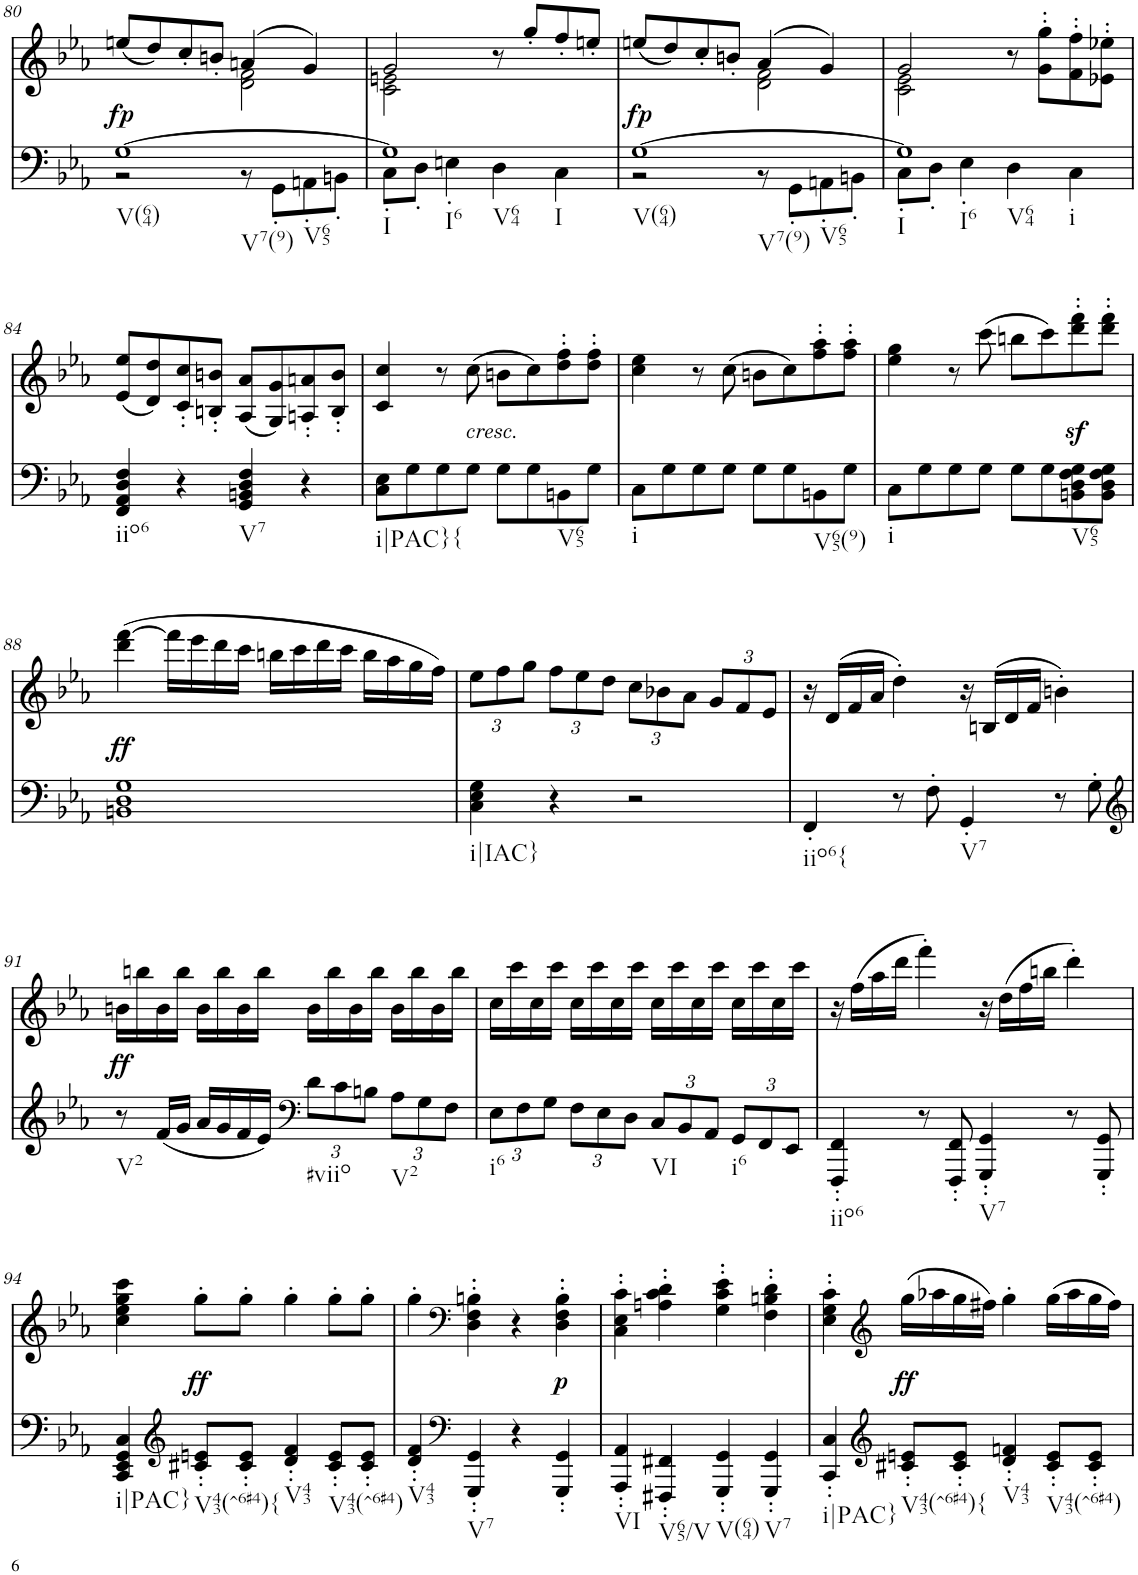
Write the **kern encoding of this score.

**kern	**kern	**dynam
*part2	*part1	*part1
*staff2	*staff1	*staff1
*I"piano	*I"piano	*
*I'Pno	*I'Pno	*
!!LO:PB:g=z
*clefF4	*clefG2	*
*k[b-e-a-]	*k[b-e-a-]	*
*c:	*c:	*
*M4/4	*M4/4	*
=80	=80	=80
*^	*^	*
!LO:TX:b:t=V(64)	!	!	!	!
!LO:TX:b:t=V7(9)	!	!	!	!
!LO:TX:b:t=V65	!	!	!	!
!	!	!	!	!LO:DY:b
[1G	2r	(8een/L	2ryy	fp
.	.	8dd/)	.	.
.	.	8cc'/	.	.
.	.	8bn'/J	.	.
.	8r	(4an/	2d\ 2f\	.
.	8GG'\L	.	.	.
.	8AAn'\	4g/)	.	.
.	8BBn'\J	.	.	.
=81	=81	=81	=81	=81
!LO:TX:b:t=I	!	!	!	!
!LO:TX:b:t=I6	!	!	!	!
!LO:TX:b:t=V64	!	!	!	!
!LO:TX:b:t=I	!	!	!	!
1G]	8C'\L	2g/	2c\ 2en\	.
.	8D'\J	.	.	.
.	4En'\	.	.	.
.	4D\	8r	2ryy	.
.	.	8gg'/L	.	.
.	4C\	8ff'/	.	.
.	.	8een'/J	.	.
=82	=82	=82	=82	=82
!LO:TX:b:t=V(64)	!	!	!	!
!LO:TX:b:t=V7(9)	!	!	!	!
!LO:TX:b:t=V65	!	!	!	!
!	!	!	!	!LO:DY:b
[1G	2r	(8een/L	2ryy	fp
.	.	8dd/)	.	.
.	.	8cc'/	.	.
.	.	8bn'/J	.	.
.	8r	(4a-/	2d\ 2f\	.
.	8GG'\L	.	.	.
.	8AAn'\	4g/)	.	.
.	8BBn'\J	.	.	.
=83	=83	=83	=83	=83
!LO:TX:b:t=I	!	!	!	!
!LO:TX:b:t=I6	!	!	!	!
!LO:TX:b:t=V64	!	!	!	!
!LO:TX:b:t=i	!	!	!	!
1G]	8C'\L	2g/	2c\ 2e-\	.
.	8D'\J	.	.	.
.	4E-'\	.	.	.
.	4D\	8r	2ryy	.
.	.	8g\' 8gg\'L	.	.
.	4C\	8f\' 8ff\'	.	.
.	.	8e-X\' 8ee-X\'J	.	.
*v	*v	*	*	*
*	*v	*v	*
!!LO:LB:g=z
=84	=84	=84
!LO:TX:b:t=iio6	!	!
4FF/ 4AA-/ 4D/ 4F/	(8e-/ 8ee-/L	.
.	8d/ 8dd/)	.
4r	8c/' 8cc/'	.
.	8Bn/' 8bn/'J	.
!LO:TX:b:t=V7	!	!
4GG/ 4BBn/ 4D/ 4F/	(8A-/ 8a-/L	.
.	8G/ 8g/)	.
4r	8An/' 8an/'	.
.	8B/' 8b/'J	.
=85	=85	=85
!LO:TX:b:t=i|PAC}{	!	!
8C\ 8E-\L	4c/ 4cc/	.
8G\	.	.
8G\	8r	.
!	!LO:TX:b:i:t=cresc.	!
8G\J	(8cc\	.
8G\L	8bn\L	.
8G\	8cc\)	.
!LO:TX:b:t=V65	!	!
8BBn\	8dd\' 8ff\'	.
8G\J	8dd\' 8ff\'J	.
=86	=86	=86
!LO:TX:b:t=i	!	!
8C\L	4cc\ 4ee-\	.
8G\	.	.
8G\	8r	.
8G\J	(8cc\	.
8G\L	8bn\L	.
8G\	8cc\)	.
!LO:TX:b:t=V65(9)	!	!
8BBn\	8ff\' 8aa-\'	.
8G\J	8ff\' 8aa-\'J	.
=87	=87	=87
!LO:TX:b:t=i	!	!
8C\L	4ee-\ 4gg\	.
8G\	.	.
8G\	8r	.
8G\J	(8ccc\	.
8G\L	8bbn\L	.
8G\	8ccc\)	.
!LO:TX:b:t=V65	!	!
8BBn\ 8D\ 8F\ 8G\	8ddd\z<' 8fff\z<'	.
8BB\ 8D\ 8F\ 8G\J	8ddd\' 8fff\'J	.
!!LO:LB:g=z
=88	=88	=88
!	!	!LO:DY:b
1BBn 1D 1G	(4ddd\ [4fff\	ff
.	16fff\LL]	.
.	16eee-\	.
.	16ddd\	.
.	16ccc\JJ	.
.	16bbn\LL	.
.	16ccc\	.
.	16ddd\	.
.	16ccc\JJ	.
.	16bb\LL	.
.	16aa-\	.
.	16gg\	.
.	16ff\JJ)	.
=89	=89	=89
*	*Xbrackettup	*
!LO:TX:b:t=i|IAC}	!	!
4C\ 4E-\ 4G\	12ee-\L	.
.	12ff\	.
.	12gg\J	.
4r	12ff\L	.
.	12ee-\	.
.	12dd\J	.
2r	12cc\L	.
.	12b-X\	.
.	12a-\J	.
.	12g/L	.
.	12f/	.
.	12e-/J	.
=90	=90	=90
!LO:TX:b:t=iio6{	!	!
4FF'/	16r	.
.	(16d/LL	.
.	16f/	.
.	16a-/JJ	.
8r	4dd'\)	.
8F'\	.	.
!LO:TX:b:t=V7	!	!
4GG'/	16r	.
.	(16Bn/LL	.
.	16d/	.
.	16f/JJ	.
8r	4bn'\)	.
8G'\	.	.
!!LO:LB:g=z
=91	=91	=91
*clefG2	*	*
!LO:TX:b:t=V2	!	!
!	!	!LO:DY:b
8r	16bn\LL	ff
.	16bbn\	.
(16f/LL	16b\	.
16g/JJ	16bb\JJ	.
16a-/LL	16b\LL	.
16g/	16bb\	.
16f/	16b\	.
16e-/JJ)	16bb\JJ	.
*clefF4	*	*
*Xbrackettup	*	*
!LO:TX:b:t=#viio	!	!
12d\L	16b\LL	.
.	16bb\	.
12c\	.	.
.	16b\	.
12Bn\J	.	.
.	16bb\JJ	.
!LO:TX:b:t=V2	!	!
12A-\L	16b\LL	.
.	16bb\	.
12G\	.	.
.	16b\	.
12F\J	.	.
.	16bb\JJ	.
=92	=92	=92
!LO:TX:b:t=i6	!	!
12E-\L	16cc\LL	.
.	16ccc\	.
12F\	.	.
.	16cc\	.
12G\J	.	.
.	16ccc\JJ	.
12F\L	16cc\LL	.
.	16ccc\	.
12E-\	.	.
.	16cc\	.
12D\J	.	.
.	16ccc\JJ	.
!LO:TX:b:t=VI	!	!
12C/L	16cc\LL	.
.	16ccc\	.
12BB-/	.	.
.	16cc\	.
12AA-/J	.	.
.	16ccc\JJ	.
!LO:TX:b:t=i6	!	!
12GG/L	16cc\LL	.
.	16ccc\	.
12FF/	.	.
.	16cc\	.
12EE-/J	.	.
.	16ccc\JJ	.
=93	=93	=93
!LO:TX:b:t=iio6	!	!
4FFF/' 4FF/'	16r	.
.	(16ff\LL	.
.	16aa-\	.
.	16ddd\JJ	.
8r	4fff'\)	.
8FFF/' 8FF/'	.	.
!LO:TX:b:t=V7	!	!
4GGG/' 4GG/'	16r	.
.	(16dd\LL	.
.	16ff\	.
.	16bbn\JJ	.
8r	4ddd'\)	.
8GGG/' 8GG/'	.	.
!!LO:LB:g=z
=94	=94	=94
!LO:TX:b:t=i|PAC}	!	!
4CC/ 4EE-/ 4GG/ 4C/	4cc\ 4ee-\ 4gg\ 4ccc\	.
*clefG2	*	*
!LO:TX:b:t=V43(^6#4){	!	!
!	!	!LO:DY:b
8c#X/' 8en/'L	8gg'\L	ff
8c#/' 8e/'J	8gg'\J	.
!LO:TX:b:t=V43	!	!
4d/' 4f/'	4gg'\	.
!LO:TX:b:t=V43(^6#4)	!	!
8c#/' 8e/'L	8gg'\L	.
8c#/' 8e/'J	8gg'\J	.
=95	=95	=95
!LO:TX:b:t=V43	!	!
4d/' 4f/'	4gg'\	.
*clefF4	*clefF4	*
!LO:TX:b:t=V7	!	!
4GGG/' 4GG/'	4D\' 4F\' 4Bn\'	.
4r	4r	.
!	!	!LO:DY:b
4GGG/' 4GG/'	4D\' 4F\' 4B\'	p
=96	=96	=96
!LO:TX:b:t=VI	!	!
4AAA-/' 4AA-/'	4C\' 4E-\' 4c\'	.
!LO:TX:b:t=V65/V	!	!
4FFF#X/' 4FF#X/'	4An\' 4c\' 4d\'	.
!LO:TX:b:t=V(64)	!	!
4GGG/' 4GG/'	4G\' 4c\' 4e-\'	.
!LO:TX:b:t=V7	!	!
4GGG/' 4GG/'	4F\' 4Bn\' 4d\'	.
=97	=97	=97
!LO:TX:b:t=i|PAC}	!	!
4CC/' 4C/'	4E-\' 4G\' 4c\'	.
*clefG2	*clefG2	*
!LO:TX:b:t=V43(^6#4){	!	!
!	!	!LO:DY:b
8c#X/' 8en/'L	(16gg\LL	ff
.	16aa-X\	.
8c#/' 8e/'J	16gg\	.
.	16ff#X\JJ)	.
!LO:TX:b:t=V43	!	!
4d/' 4fn/'	4gg'\	.
!LO:TX:b:t=V43(^6#4)	!	!
8c#/' 8e/'L	(16gg\LL	.
.	16aa-\	.
8c#/' 8e/'J	16gg\	.
.	16ff#\JJ)	.
=	=	=
*-	*-	*-
